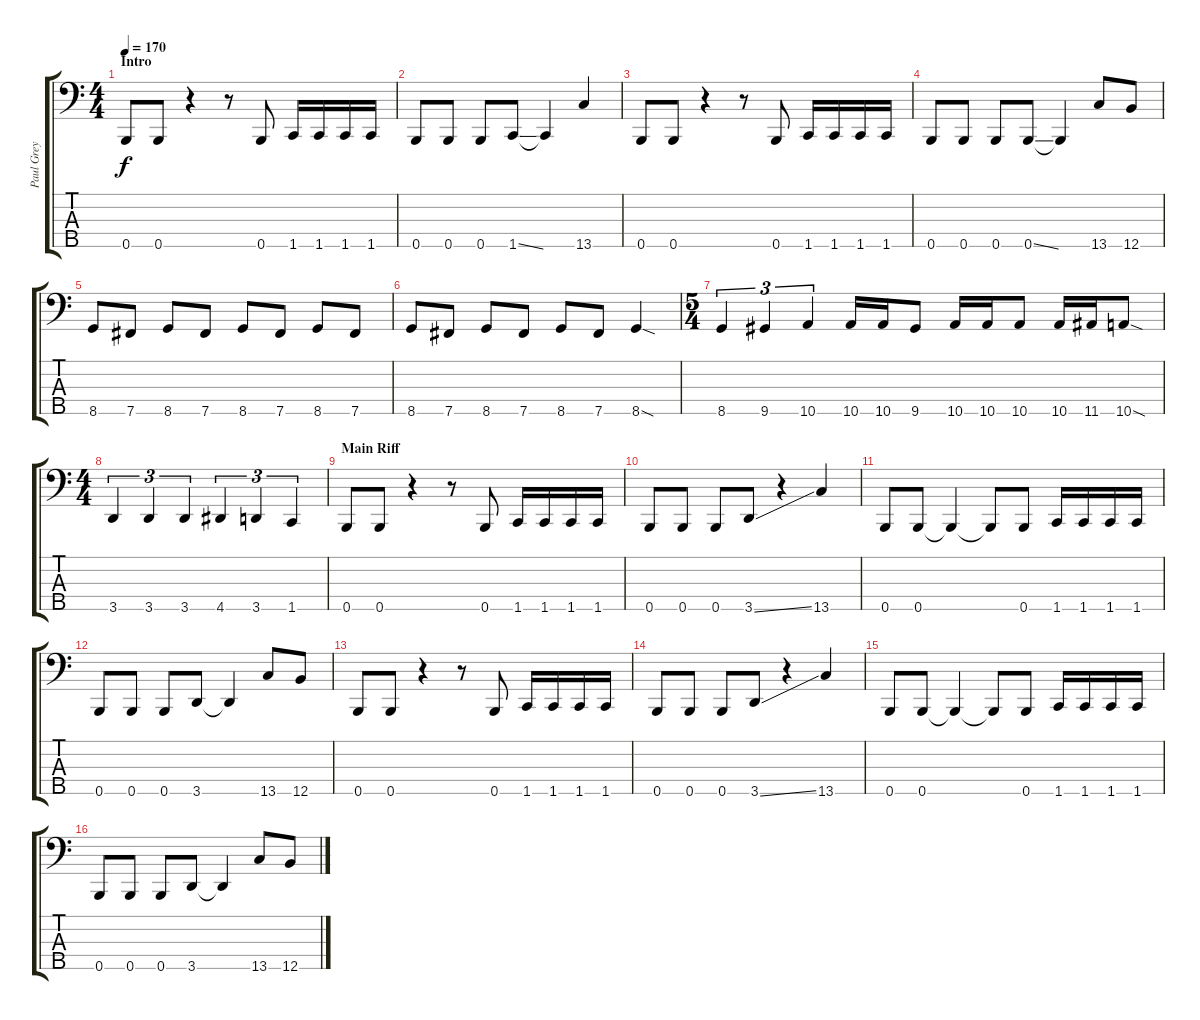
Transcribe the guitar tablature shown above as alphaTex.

\track ("Paul Grey" "Paul Grey") {instrument electricbasspick}
\staff {score tabs}
\tuning (A2 E2 B1 Gb1 B0) {hide}
\ts (4 4)
\section ("" "Intro")
\tempo 170
\clef f4
\ks c
0.5.8{dy f instrument electricbasspick} 0.5.8 r.4 r.8 0.5.8 1.5.16 1.5.16 1.5.16 1.5.16 |
0.5.8 0.5.8 0.5.8 1.5{ss}.8 1.5{t}.4 13.5.4 |
0.5.8 0.5.8 r.4 r.8 0.5.8 1.5.16 1.5.16 1.5.16 1.5.16 |
0.5.8 0.5.8 0.5.8 0.5{ss}.8 0.5{t}.4 13.5.8 12.5.8 |
8.5.8 7.5.8 8.5.8 7.5.8 8.5.8 7.5.8 8.5.8 7.5.8 |
8.5.8 7.5.8 8.5.8 7.5.8 8.5.8 7.5.8 8.5{sod}.4 |
\ts (5 4)
8.5.4{tu (3 2)} 9.5.4{tu (3 2)} 10.5.4{tu (3 2)} 10.5.16 10.5.16 9.5.8 10.5.16 10.5.16 10.5.8 10.5.16 11.5.16 10.5{sod}.8 |
\ts (4 4)
3.5.4{tu (3 2)} 3.5.4{tu (3 2)} 3.5.4{tu (3 2)} 4.5.4{tu (3 2)} 3.5.4{tu (3 2)} 1.5.4{tu (3 2)} |
\section ("" "Main Riff")
0.5.8 0.5.8 r.4 r.8 0.5.8 1.5.16 1.5.16 1.5.16 1.5.16 |
0.5.8 0.5.8 0.5.8 3.5{ss}.8 r.4 13.5.4 |
0.5.8 0.5.8 0.5{t}.4 0.5{t}.8 0.5.8 1.5.16 1.5.16 1.5.16 1.5.16 |
0.5.8 0.5.8 0.5.8 3.5.8 3.5{t}.4 13.5.8 12.5.8 |
0.5.8 0.5.8 r.4 r.8 0.5.8 1.5.16 1.5.16 1.5.16 1.5.16 |
0.5.8 0.5.8 0.5.8 3.5{ss}.8 r.4 13.5.4 |
0.5.8 0.5.8 0.5{t}.4 0.5{t}.8 0.5.8 1.5.16 1.5.16 1.5.16 1.5.16 |
0.5.8 0.5.8 0.5.8 3.5.8 3.5{t}.4 13.5.8 12.5.8
